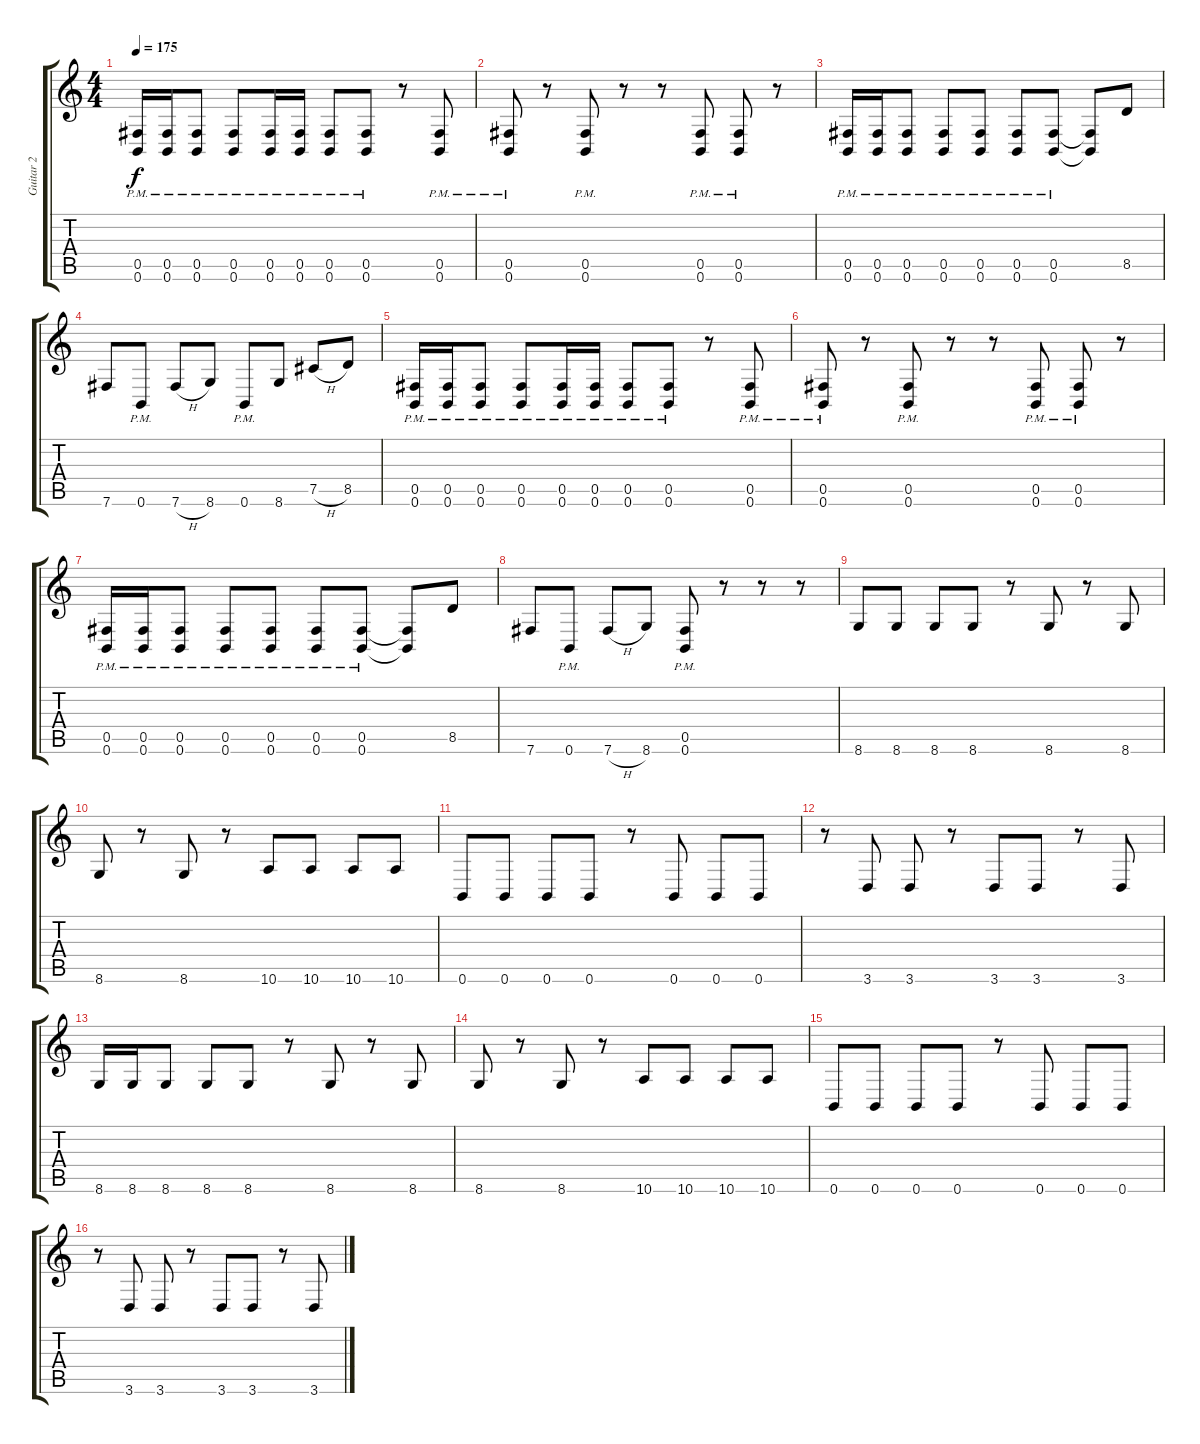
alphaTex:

\track ("Guitar 2" "Guitar 2") {instrument distortionguitar}
\staff {score tabs}
\tuning (Db4 Ab3 E3 B2 Gb2 B1) {hide}
\ts (4 4)
\tempo 175
\clef g2
\ks c
(0.5{pm} 0.6{pm}).16{dy f} (0.5{pm} 0.6{pm}).16 (0.5{pm} 0.6{pm}).8 (0.5{pm} 0.6{pm}).8 (0.5{pm} 0.6{pm}).16 (0.5{pm} 0.6{pm}).16 (0.5{pm} 0.6{pm}).8 (0.5{pm} 0.6{pm}).8 r.8 (0.5{pm} 0.6{pm}).8 |
(0.5{pm} 0.6{pm}).8 r.8 (0.5{pm} 0.6{pm}).8 r.8 r.8 (0.5{pm} 0.6{pm}).8 (0.5{pm} 0.6{pm}).8 r.8 |
(0.5{pm} 0.6{pm}).16 (0.5{pm} 0.6{pm}).16 (0.5{pm} 0.6{pm}).8 (0.5{pm} 0.6{pm}).8 (0.5{pm} 0.6{pm}).8 (0.5{pm} 0.6{pm}).8 (0.5{pm} 0.6{pm}).8 (0.5{t} 0.6{t}).8 8.5.8 |
7.6.8 0.6{pm}.8 7.6{h}.8 8.6.8 0.6{pm}.8 8.6.8 7.5{h}.8 8.5.8 |
(0.5{pm} 0.6{pm}).16 (0.5{pm} 0.6{pm}).16 (0.5{pm} 0.6{pm}).8 (0.5{pm} 0.6{pm}).8 (0.5{pm} 0.6{pm}).16 (0.5{pm} 0.6{pm}).16 (0.5{pm} 0.6{pm}).8 (0.5{pm} 0.6{pm}).8 r.8 (0.5{pm} 0.6{pm}).8 |
(0.5{pm} 0.6{pm}).8 r.8 (0.5{pm} 0.6{pm}).8 r.8 r.8 (0.5{pm} 0.6{pm}).8 (0.5{pm} 0.6{pm}).8 r.8 |
(0.5{pm} 0.6{pm}).16 (0.5{pm} 0.6{pm}).16 (0.5{pm} 0.6{pm}).8 (0.5{pm} 0.6{pm}).8 (0.5{pm} 0.6{pm}).8 (0.5{pm} 0.6{pm}).8 (0.5{pm} 0.6{pm}).8 (0.5{t} 0.6{t}).8 8.5.8 |
7.6.8 0.6{pm}.8 7.6{h}.8 8.6.8 (0.5{pm} 0.6{pm}).8 r.8 r.8 r.8 |
8.6.8 8.6.8 8.6.8 8.6.8 r.8 8.6.8 r.8 8.6.8 |
8.6.8 r.8 8.6.8 r.8 10.6.8 10.6.8 10.6.8 10.6.8 |
0.6.8 0.6.8 0.6.8 0.6.8 r.8 0.6.8 0.6.8 0.6.8 |
r.8 3.6.8 3.6.8 r.8 3.6.8 3.6.8 r.8 3.6.8 |
8.6.16 8.6.16 8.6.8 8.6.8 8.6.8 r.8 8.6.8 r.8 8.6.8 |
8.6.8 r.8 8.6.8 r.8 10.6.8 10.6.8 10.6.8 10.6.8 |
0.6.8 0.6.8 0.6.8 0.6.8 r.8 0.6.8 0.6.8 0.6.8 |
r.8 3.6.8 3.6.8 r.8 3.6.8 3.6.8 r.8 3.6.8
